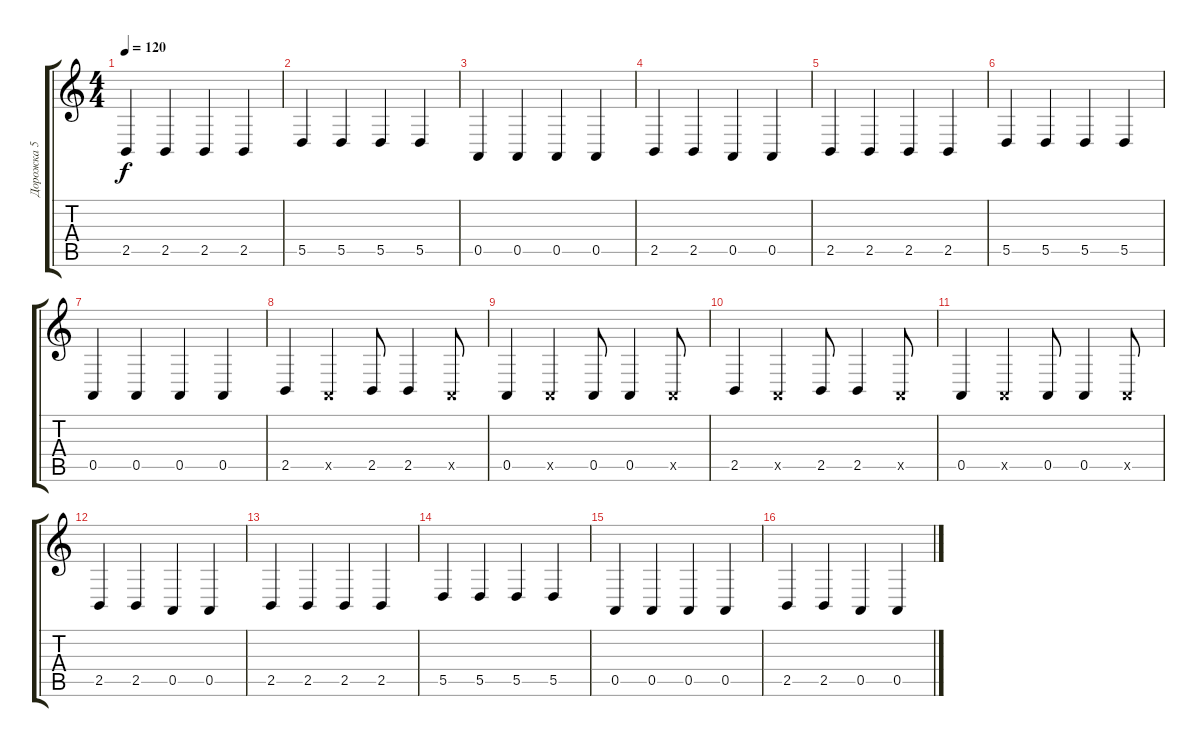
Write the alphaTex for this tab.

\track ("Дорожка 5" "Дорожка 5") {instrument electricpiano2}
\staff {score tabs}
\tuning (E4 B3 G3 D3 A2 E2) {hide}
\ts (4 4)
\tempo 120
\clef g2
\ks c
2.5.4{dy f} 2.5.4 2.5.4 2.5.4 |
5.5.4 5.5.4 5.5.4 5.5.4 |
0.5.4 0.5.4 0.5.4 0.5.4 |
2.5.4 2.5.4 0.5.4 0.5.4 |
2.5.4 2.5.4 2.5.4 2.5.4 |
5.5.4 5.5.4 5.5.4 5.5.4 |
0.5.4 0.5.4 0.5.4 0.5.4 |
2.5.4 0.5{x}.4 2.5.8 2.5.4 0.5{x}.8 |
0.5.4 0.5{x}.4 0.5.8 0.5.4 0.5{x}.8 |
2.5.4 0.5{x}.4 2.5.8 2.5.4 0.5{x}.8 |
0.5.4 0.5{x}.4 0.5.8 0.5.4 0.5{x}.8 |
2.5.4 2.5.4 0.5.4 0.5.4 |
2.5.4 2.5.4 2.5.4 2.5.4 |
5.5.4 5.5.4 5.5.4 5.5.4 |
0.5.4 0.5.4 0.5.4 0.5.4 |
2.5.4 2.5.4 0.5.4 0.5.4
